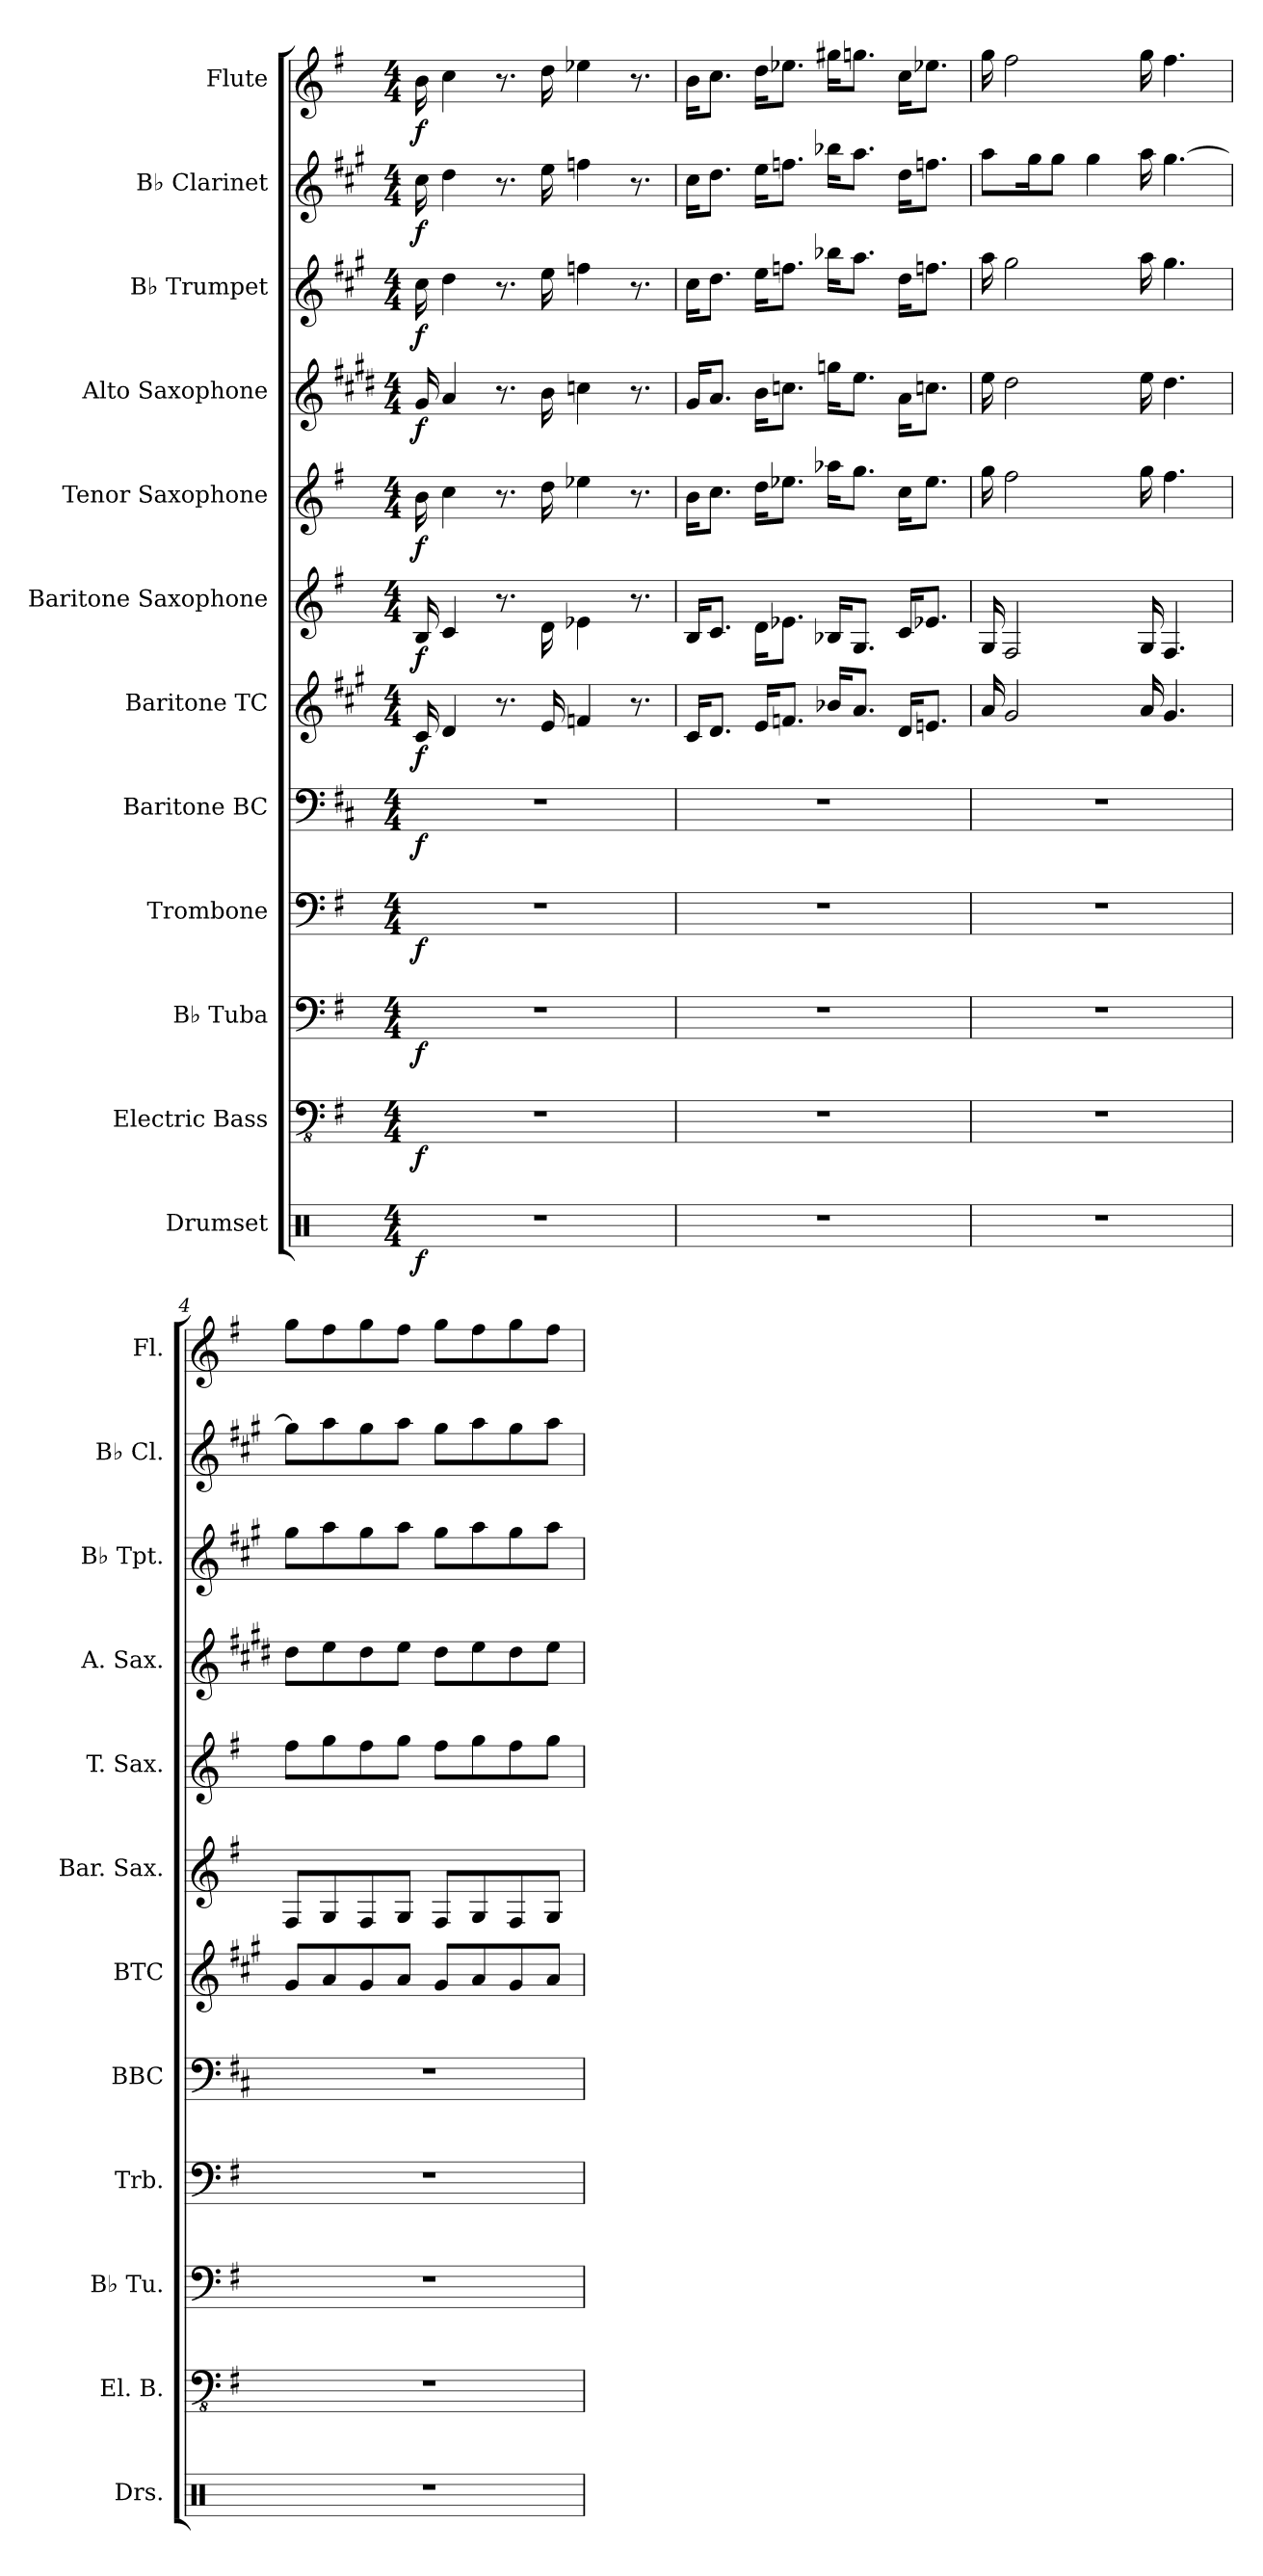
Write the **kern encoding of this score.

**kern	**dynam	**kern	**dynam	**kern	**dynam	**kern	**dynam	**kern	**dynam	**kern	**dynam	**kern	**dynam	**kern	**dynam	**kern	**dynam	**kern	**dynam	**kern	**dynam	**kern	**dynam
*part12	*part12	*part11	*part11	*part10	*part10	*part9	*part9	*part8	*part8	*part7	*part7	*part6	*part6	*part5	*part5	*part4	*part4	*part3	*part3	*part2	*part2	*part1	*part1
*staff12	*staff12	*staff11	*staff11	*staff10	*staff10	*staff9	*staff9	*staff8	*staff8	*staff7	*staff7	*staff6	*staff6	*staff5	*staff5	*staff4	*staff4	*staff3	*staff3	*staff2	*staff2	*staff1	*staff1
*I"Drumset	*	*I"Electric Bass	*	*I"B♭ Tuba	*	*I"Trombone	*	*I"Baritone BC	*	*I"Baritone TC	*	*I"Baritone Saxophone	*	*I"Tenor Saxophone	*	*I"Alto Saxophone	*	*I"B♭ Trumpet	*	*I"B♭ Clarinet	*	*I"Flute	*
*I'Drs.	*	*I'El. B.	*	*I'B♭ Tu.	*	*I'Trb.	*	*I'BBC	*	*I'BTC	*	*I'Bar. Sax.	*	*I'T. Sax.	*	*I'A. Sax.	*	*I'B♭ Tpt.	*	*I'B♭ Cl.	*	*I'Fl.	*
*clefX	*	*clefFv4	*	*clefF4	*	*clefF4	*	*clefF4	*	*clefG2	*	*clefG2	*	*clefG2	*	*clefG2	*	*clefG2	*	*clefG2	*	*clefG2	*
*	*	*	*	*	*	*	*	*ITrd4c7	*	*ITrd1c2	*	*ITrd12c21	*	*ITrd8c14	*	*ITrd5c9	*	*ITrd1c2	*	*ITrd1c2	*	*	*
*k[]	*	*k[f#]	*	*k[f#]	*	*k[f#]	*	*k[f#]	*	*k[f#]	*	*k[f#]	*	*k[f#]	*	*k[f#]	*	*k[f#]	*	*k[f#]	*	*k[f#]	*
*	*	*G:	*	*G:	*	*G:	*	*G:	*	*G:	*	*G:	*	*G:	*	*G:	*	*G:	*	*G:	*	*G:	*
*M4/4	*	*M4/4	*	*M4/4	*	*M4/4	*	*M4/4	*	*M4/4	*	*M4/4	*	*M4/4	*	*M4/4	*	*M4/4	*	*M4/4	*	*M4/4	*
=1	=1	=1	=1	=1	=1	=1	=1	=1	=1	=1	=1	=1	=1	=1	=1	=1	=1	=1	=1	=1	=1	=1	=1
!	!LO:DY:b	!	!LO:DY:b	!	!LO:DY:b	!	!LO:DY:b	!	!LO:DY:b	!	!LO:DY:b	!	!LO:DY:b	!	!LO:DY:b	!	!LO:DY:b	!	!LO:DY:b	!	!LO:DY:b	!	!LO:DY:b
1r	f	1r	f	1r	f	1r	f	1r	f	16B/	f	16BB/	f	16B\	f	16B/	f	16b\	f	16b\	f	16b\	f
.	.	.	.	.	.	.	.	.	.	4c/	.	4C/	.	4c\	.	4c/	.	4cc\	.	4cc\	.	4cc\	.
.	.	.	.	.	.	.	.	.	.	8.r	.	8.r	.	8.r	.	8.r	.	8.r	.	8.r	.	8.r	.
.	.	.	.	.	.	.	.	.	.	16d/	.	16D\	.	16d\	.	16d\	.	16dd\	.	16dd\	.	16dd\	.
.	.	.	.	.	.	.	.	.	.	4e-X/	.	4E-X\	.	4e-X\	.	4e-X\	.	4ee-X\	.	4ee-X\	.	4ee-X\	.
.	.	.	.	.	.	.	.	.	.	8.r	.	8.r	.	8.r	.	8.r	.	8.r	.	8.r	.	8.r	.
=2	=2	=2	=2	=2	=2	=2	=2	=2	=2	=2	=2	=2	=2	=2	=2	=2	=2	=2	=2	=2	=2	=2	=2
1r	.	1r	.	1r	.	1r	.	1r	.	16B/KL	.	16BB/KL	.	16B\KL	.	16B/KL	.	16b\KL	.	16b\KL	.	16b\KL	.
.	.	.	.	.	.	.	.	.	.	8.c/J	.	8.C/J	.	8.c\J	.	8.c/J	.	8.cc\J	.	8.cc\J	.	8.cc\J	.
.	.	.	.	.	.	.	.	.	.	16d/KL	.	16D\KL	.	16d\KL	.	16d\KL	.	16dd\KL	.	16dd\KL	.	16dd\KL	.
.	.	.	.	.	.	.	.	.	.	8.e-X/J	.	8.E-X\J	.	8.e-X\J	.	8.e-X\J	.	8.ee-X\J	.	8.ee-X\J	.	8.ee-X\J	.
.	.	.	.	.	.	.	.	.	.	16a-X/KL	.	16BB-X/KL	.	16a-X\KL	.	16b-X\KL	.	16aa-X\KL	.	16aa-X\KL	.	16gg#X\KL	.
.	.	.	.	.	.	.	.	.	.	8.g/J	.	8.GG/J	.	8.g\J	.	8.g\J	.	8.gg\J	.	8.gg\J	.	8.ggn\J	.
.	.	.	.	.	.	.	.	.	.	16c/KL	.	16C/KL	.	16c\KL	.	16c\KL	.	16cc\KL	.	16cc\KL	.	16cc\KL	.
.	.	.	.	.	.	.	.	.	.	8.dn/J	.	8.E-X/J	.	8.e-\J	.	8.e-X\J	.	8.ee-X\J	.	8.ee-X\J	.	8.ee-X\J	.
=3	=3	=3	=3	=3	=3	=3	=3	=3	=3	=3	=3	=3	=3	=3	=3	=3	=3	=3	=3	=3	=3	=3	=3
1r	.	1r	.	1r	.	1r	.	1r	.	16g/	.	16GG/	.	16g\	.	16g\	.	16gg\	.	8gg\L	.	16gg\	.
.	.	.	.	.	.	.	.	.	.	2f#/	.	2FF#/	.	2f#\	.	2f#\	.	2ff#\	.	.	.	2ff#\	.
.	.	.	.	.	.	.	.	.	.	.	.	.	.	.	.	.	.	.	.	16ff#\K	.	.	.
.	.	.	.	.	.	.	.	.	.	.	.	.	.	.	.	.	.	.	.	8ff#\J	.	.	.
.	.	.	.	.	.	.	.	.	.	.	.	.	.	.	.	.	.	.	.	4ff#\	.	.	.
.	.	.	.	.	.	.	.	.	.	16g/	.	16GG/	.	16g\	.	16g\	.	16gg\	.	16gg\	.	16gg\	.
.	.	.	.	.	.	.	.	.	.	4.f#/	.	4.FF#/	.	4.f#\	.	4.f#\	.	4.ff#\	.	[4.ff#\	.	4.ff#\	.
!!LO:PB:g=z
=4	=4	=4	=4	=4	=4	=4	=4	=4	=4	=4	=4	=4	=4	=4	=4	=4	=4	=4	=4	=4	=4	=4	=4
1r	.	1r	.	1r	.	1r	.	1r	.	8f#/L	.	8FF#/L	.	8f#\L	.	8f#\L	.	8ff#\L	.	8ff#\L]	.	8gg\L	.
.	.	.	.	.	.	.	.	.	.	8g/	.	8GG/	.	8g\	.	8g\	.	8gg\	.	8gg\	.	8ff#\	.
.	.	.	.	.	.	.	.	.	.	8f#/	.	8FF#/	.	8f#\	.	8f#\	.	8ff#\	.	8ff#\	.	8gg\	.
.	.	.	.	.	.	.	.	.	.	8g/J	.	8GG/J	.	8g\J	.	8g\J	.	8gg\J	.	8gg\J	.	8ff#\J	.
.	.	.	.	.	.	.	.	.	.	8f#/L	.	8FF#/L	.	8f#\L	.	8f#\L	.	8ff#\L	.	8ff#\L	.	8gg\L	.
.	.	.	.	.	.	.	.	.	.	8g/	.	8GG/	.	8g\	.	8g\	.	8gg\	.	8gg\	.	8ff#\	.
.	.	.	.	.	.	.	.	.	.	8f#/	.	8FF#/	.	8f#\	.	8f#\	.	8ff#\	.	8ff#\	.	8gg\	.
.	.	.	.	.	.	.	.	.	.	8g/J	.	8GG/J	.	8g\J	.	8g\J	.	8gg\J	.	8gg\J	.	8ff#\J	.
=	=	=	=	=	=	=	=	=	=	=	=	=	=	=	=	=	=	=	=	=	=	=	=
*-	*-	*-	*-	*-	*-	*-	*-	*-	*-	*-	*-	*-	*-	*-	*-	*-	*-	*-	*-	*-	*-	*-	*-
